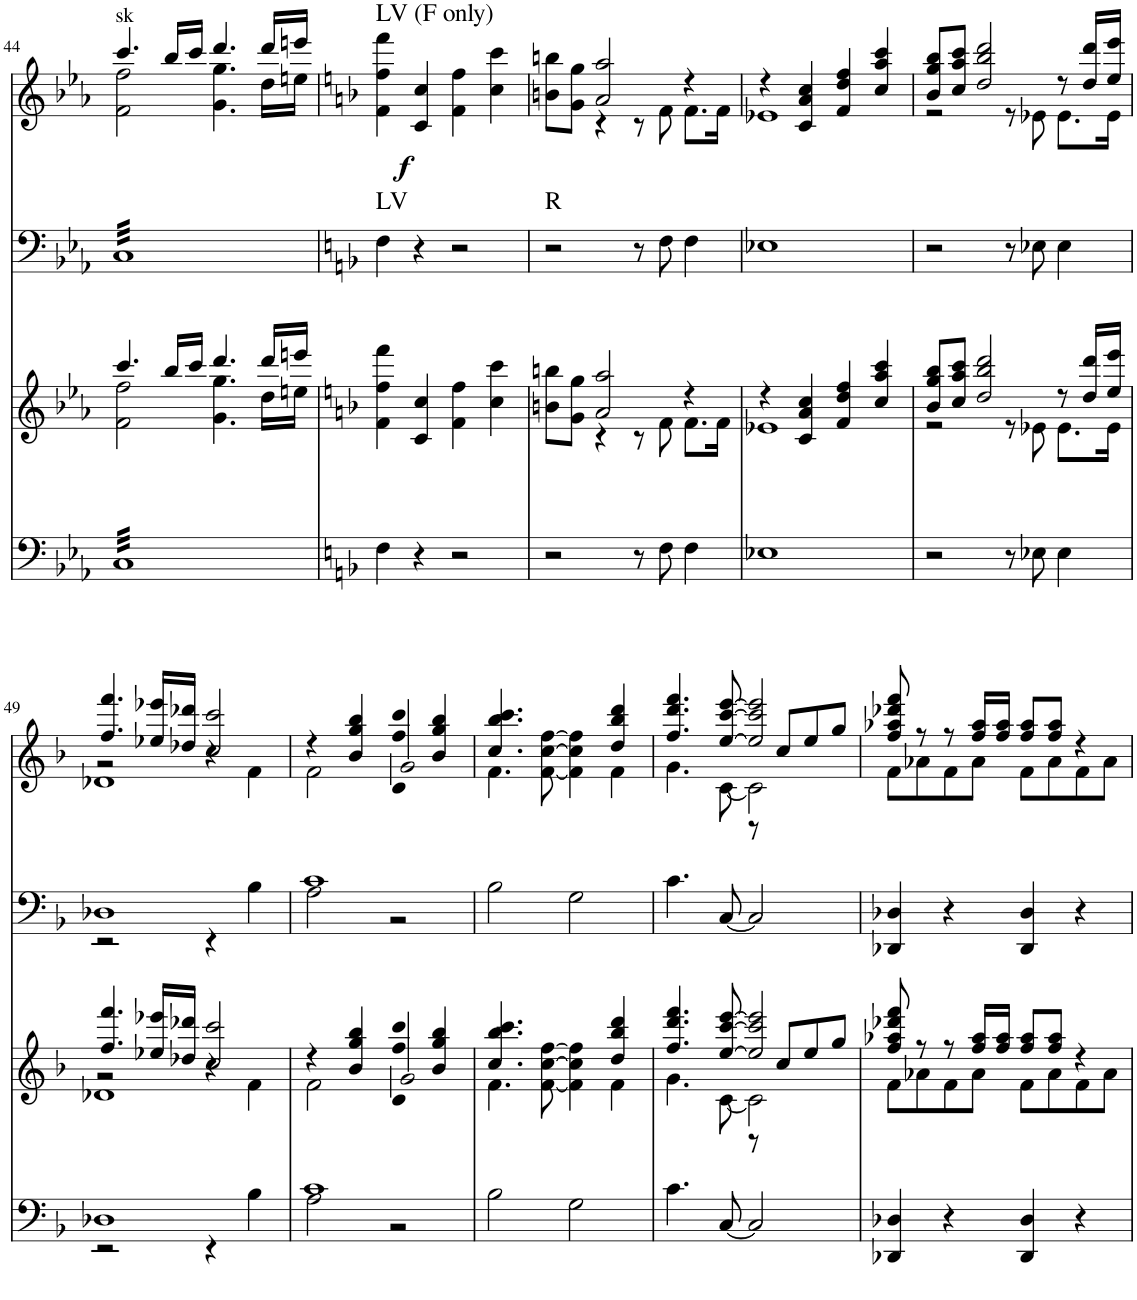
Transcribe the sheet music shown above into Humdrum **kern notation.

**kern	**kern	**kern	**kern	**dynam
*part3	*part3	*part2	*part1	*part1
*staff4	*staff3	*staff2	*staff1	*staff1
*I"Piano	*	*I"Low Hand Bells	*I"High Hand Bells	*
*I'Pno	*	*	*	*
!!LO:PB:g=z
*clefF4	*clefG2	*clefF4	*clefG2	*
*k[b-e-a-]	*k[b-e-a-]	*k[b-e-a-]	*k[b-e-a-]	*
*M4/4	*M4/4	*M4/4	*M4/4	*
=44	=44	=44	=44	=44
*	*^	*	*^	*
!	!	!	!	!LO:TX:a:t=sk	!	!
*tremolo	*	*	*	*	*	*
*	*	*	*tremolo	*	*	*
32CLLL	4.ccc/	2f\ 2ff\	32CLLL	4.ccc/	2f\ 2ff\	.
32C	.	.	32C	.	.	.
32C	.	.	32C	.	.	.
32C	.	.	32C	.	.	.
32C	.	.	32C	.	.	.
32C	.	.	32C	.	.	.
32C	.	.	32C	.	.	.
32C	.	.	32C	.	.	.
32C	.	.	32C	.	.	.
32C	.	.	32C	.	.	.
32C	.	.	32C	.	.	.
32C	.	.	32C	.	.	.
32C	16bb-/LL	.	32C	16bb-/LL	.	.
32C	.	.	32C	.	.	.
32C	16ccc/JJ	.	32C	16ccc/JJ	.	.
32C	.	.	32C	.	.	.
32C	4.ddd/	4.g\ 4.gg\	32C	4.ddd/	4.g\ 4.gg\	.
32C	.	.	32C	.	.	.
32C	.	.	32C	.	.	.
32C	.	.	32C	.	.	.
32C	.	.	32C	.	.	.
32C	.	.	32C	.	.	.
32C	.	.	32C	.	.	.
32C	.	.	32C	.	.	.
32C	.	.	32C	.	.	.
32C	.	.	32C	.	.	.
32C	.	.	32C	.	.	.
32C	.	.	32C	.	.	.
!	!	!	!	!	!	!LO:DY:b
32C	16ddd/LL	16dd\LL	32C	16ddd/LL	16dd\LL	f
32C	.	.	32C	.	.	.
32C	16eeen/JJ	16een\JJ	32C	16eeen/JJ	16een\JJ	.
32CJJJ	.	.	32CJJJ	.	.	.
*	*	*	*Xtremolo	*	*	*
*Xtremolo	*	*	*	*	*	*
*	*v	*v	*	*v	*v	*
=45	=45	=45	=45	=45
*k[b-]	*k[b-]	*k[b-]	*k[b-]	*
*	*^	*	*^	*
!	!	!	!	!LO:TX:a:t=LV (F only)	!	!
!	!	!	!LO:TX:a:t=LV	!	!	!
*	*v	*v	*	*v	*v	*
4F\	4f\ 4ff\ 4fff\	4F\	4f\ 4ff\ 4fff\	.
4r	4c/ 4cc/	4r	4c/ 4cc/	.
2r	4f\ 4ff\	2r	4f\ 4ff\	.
.	4cc\ 4ccc\	.	4cc\ 4ccc\	.
=46	=46	=46	=46	=46
*	*^	*	*^	*
!	!	!	!LO:TX:a:t=R	!	!	!
2r	8bn\ 8bbn\L	4ryy	2r	8bn\ 8bbn\L	4ryy	.
.	8g\ 8gg\J	.	.	8g\ 8gg\J	.	.
.	2a/ 2aa/	4r	.	2a/ 2aa/	4r	.
8r	.	8r	8r	.	8r	.
8F\	.	8f\	8F\	.	8f\	.
4F\	4r	8.f\L	4F\	4r	8.f\L	.
.	.	16f\Jk	.	.	16f\Jk	.
=47	=47	=47	=47	=47	=47	=47
1E-X	4r	1e-X	1E-X	4r	1e-X	.
.	4c/ 4a/ 4cc/	.	.	4c/ 4a/ 4cc/	.	.
.	4f/ 4dd/ 4ff/	.	.	4f/ 4dd/ 4ff/	.	.
.	4cc/ 4aa/ 4ccc/	.	.	4cc/ 4aa/ 4ccc/	.	.
=48	=48	=48	=48	=48	=48	=48
2r	8b-/ 8gg/ 8bb-/L	2r	2r	8b-/ 8gg/ 8bb-/L	2r	.
.	8cc/ 8aa/ 8ccc/J	.	.	8cc/ 8aa/ 8ccc/J	.	.
.	2dd/ 2bb-/ 2ddd/	.	.	2dd/ 2bb-/ 2ddd/	.	.
8r	.	8r	8r	.	8r	.
8E-X\	.	8e-X\	8E-X\	.	8e-X\	.
4E-\	8r	8.e-\L	4E-\	8r	8.e-\L	.
.	16dd/ 16ddd/LL	.	.	16dd/ 16ddd/LL	.	.
.	16ee/ 16eee/JJ	16e-\Jk	.	16ee/ 16eee/JJ	16e-\Jk	.
!!LO:LB:g=z
=49	=49	=49	=49	=49	=49	=49
*^	*	*^	*^	*	*^	*
1D-X	2r	4.ff/ 4.fff/	2r	1d-X	1D-X	2r	4.ff/ 4.fff/	2r	1d-X	.
.	.	16ee-X/ 16eee-X/LL	.	.	.	.	16ee-X/ 16eee-X/LL	.	.	.
.	.	16dd-X/ 16ddd-X/JJ	.	.	.	.	16dd-X/ 16ddd-X/JJ	.	.	.
.	4r	2cc/ 2ccc/	4r	.	.	4r	2cc/ 2ccc/	4r	.	.
.	4B-\	.	4f\	.	.	4B-\	.	4f\	.	.
*	*	*	*v	*v	*	*	*	*v	*v	*
=50	=50	=50	=50	=50	=50	=50	=50	=50
1c	2A\	4r	2f\	1c	2A\	4r	2f\	.
.	.	4b-/ 4gg/ 4bb-/	.	.	.	4b-/ 4gg/ 4bb-/	.	.
.	2r	4a/ 4ff/ 4aa/	2cc\	.	2r	4a/ 4ff/ 4aa/	2cc\	.
.	.	4b-/ 4gg/ 4bb-/	.	.	.	4b-/ 4gg/ 4bb-/	.	.
*v	*v	*	*	*v	*v	*	*	*
=51	=51	=51	=51	=51	=51	=51
2B-\	4.cc/ 4.bb-/ 4.ccc/	4.f\	2B-\	4.cc/ 4.bb-/ 4.ccc/	4.f\	.
.	[8f\ [8cc\ [8ff\	8ryy	.	[8f\ [8cc\ [8ff\	8ryy	.
2G\	4f\] 4cc\] 4ff\]	4ryy	2G\	4f\] 4cc\] 4ff\]	4ryy	.
.	4dd/ 4bb-/ 4ddd/	4f\	.	4dd/ 4bb-/ 4ddd/	4f\	.
=52	=52	=52	=52	=52	=52	=52
*	*	*^	*	*	*^	*
4.c\	4.ff/ 4.ddd/ 4.fff/	4.g\	2ryy	4.c\	4.ff/ 4.ddd/ 4.fff/	4.g\	2ryy	.
[8C/	[8ee/ [8ccc/ [8eee/	[8c\	.	[8C/	[8ee/ [8ccc/ [8eee/	[8c\	.	.
2C/]	2ee/] 2ccc/] 2eee/]	2c\]	8r	2C/]	2ee/] 2ccc/] 2eee/]	2c\]	8r	.
.	.	.	8cc/L	.	.	.	8cc/L	.
.	.	.	8ee/	.	.	.	8ee/	.
.	.	.	8gg/J	.	.	.	8gg/J	.
*	*	*v	*v	*	*	*v	*v	*
=53	=53	=53	=53	=53	=53	=53
4DD-X/ 4D-X/	8ff/ 8aa-X/ 8ddd-X/ 8fff/	8f\L	4DD-X/ 4D-X/	8ff/ 8aa-X/ 8ddd-X/ 8fff/	8f\L	.
.	8r	8a-X\	.	8r	8a-X\	.
4r	8r	8f\	4r	8r	8f\	.
.	16ff/ 16aa-/LL	8a-\J	.	16ff/ 16aa-/LL	8a-\J	.
.	16ff/ 16aa-/JJ	.	.	16ff/ 16aa-/JJ	.	.
4DD-/ 4D-/	8ff/ 8aa-/L	8f\L	4DD-/ 4D-/	8ff/ 8aa-/L	8f\L	.
.	8ff/ 8aa-/J	8a-\	.	8ff/ 8aa-/J	8a-\	.
4r	4r	8f\	4r	4r	8f\	.
.	.	8a-\J	.	.	8a-\J	.
*	*v	*v	*	*v	*v	*
=	=	=	=	=
*-	*-	*-	*-	*-
